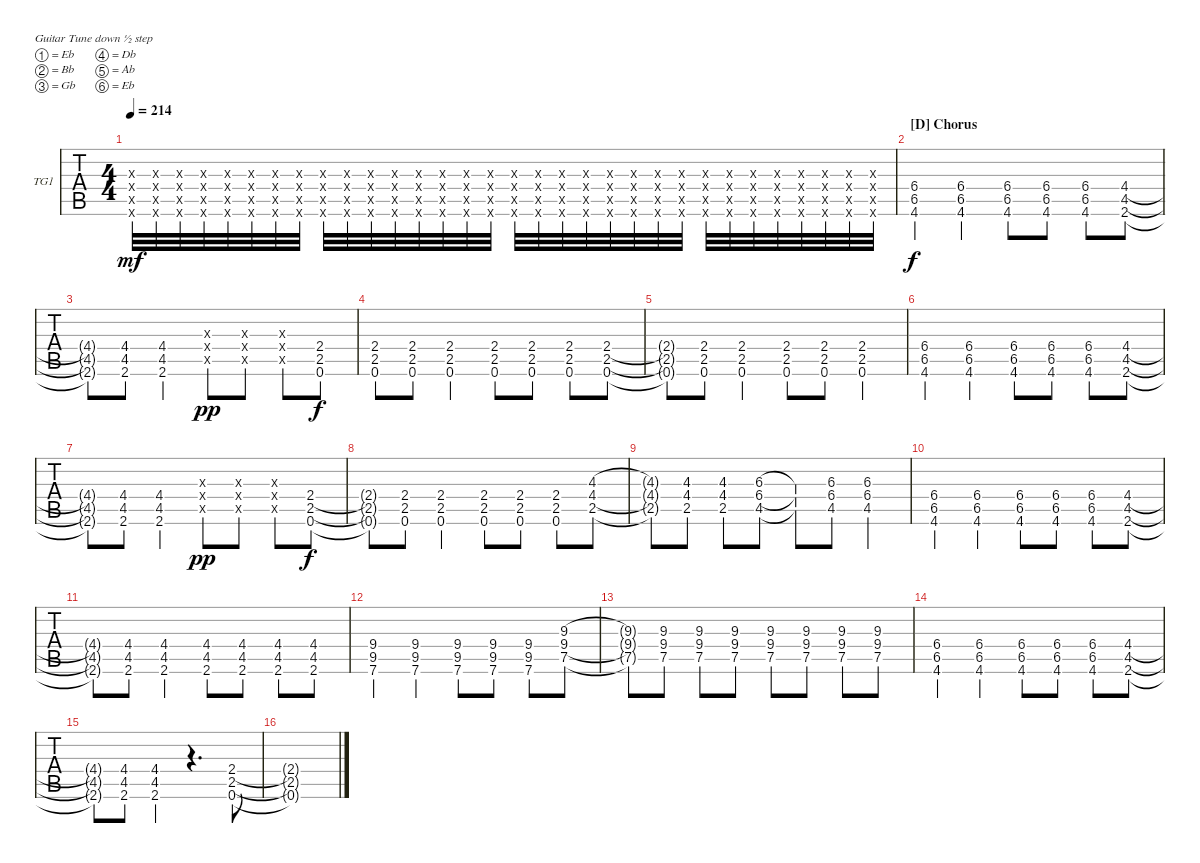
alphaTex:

\defaultSystemsLayout 4
\bracketExtendMode groupsimilarinstruments
\firstSystemTrackNameOrientation horizontal
\otherSystemsTrackNameOrientation horizontal
\track ("Tim - Guitar One" "TG1") {instrument distortionguitar}
\staff {tabs}
\tuning (Eb4 Bb3 Gb3 Db3 Ab2 Eb2)
\ts (4 4)
\tempo 214
\clef g2
\ks c
(36.6{x} 36.5{x} 36.4{x} 36.3{x}).32{dy mf} (36.6{x} 36.5{x} 36.4{x} 36.3{x}).32 (35.6{x} 35.5{x} 35.4{x} 35.3{x}).32 (35.6{x} 35.5{x} 35.4{x} 35.3{x}).32 (34.3{x} 34.4{x} 34.5{x} 34.6{x}).32 (34.3{x} 34.4{x} 34.5{x} 34.6{x}).32 (33.6{x} 33.5{x} 33.4{x} 33.3{x}).32 (33.6{x} 33.5{x} 33.4{x} 33.3{x}).32 (32.3{x} 32.4{x} 32.5{x} 32.6{x}).32 (32.3{x} 32.4{x} 32.5{x} 32.6{x}).32 (31.6{x} 31.5{x} 31.4{x} 31.3{x}).32 (31.6{x} 31.5{x} 31.4{x} 31.3{x}).32 (30.6{x} 30.3{x} 30.4{x} 30.5{x}).32 (30.6{x} 30.3{x} 30.4{x} 30.5{x}).32 (29.6{x} 29.5{x} 29.4{x} 29.3{x}).32 (29.6{x} 29.5{x} 29.4{x} 29.3{x}).32 (28.6{x} 28.3{x} 28.4{x} 28.5{x}).32 (28.6{x} 28.3{x} 28.4{x} 28.5{x}).32 (27.6{x} 27.5{x} 27.4{x} 27.3{x}).32 (27.6{x} 27.5{x} 27.4{x} 27.3{x}).32 (26.6{x} 26.3{x} 26.4{x} 26.5{x}).32 (26.6{x} 26.3{x} 26.4{x} 26.5{x}).32 (25.6{x} 25.5{x} 25.4{x} 25.3{x}).32 (25.6{x} 25.5{x} 25.4{x} 25.3{x}).32 (24.6{x} 24.3{x} 24.4{x} 24.5{x}).32 (24.6{x} 24.3{x} 24.4{x} 24.5{x}).32 (23.6{x} 23.5{x} 23.4{x} 23.3{x}).32 (23.6{x} 23.5{x} 23.4{x} 23.3{x}).32 (22.6{x} 22.3{x} 22.4{x} 22.5{x}).32 (22.6{x} 22.3{x} 22.4{x} 22.5{x}).32 (21.6{x} 2.5{x} 21.4{x} 21.3{x}).32 (21.6{x} 2.5{x} 21.4{x} 21.3{x}).32 |
\section ("D" "Chorus")
(4.6 6.5 6.4).4{dy f} (6.4 6.5 4.6).4 (4.6 6.4 6.5).8 (4.6 6.5 6.4).8 (4.6 6.5 6.4).8 (2.6 4.5 4.4).8 |
(2.6{t} 4.5{t} 4.4{t}).8 (4.4 4.5 2.6).8 (2.6 4.5 4.4).4 (4.5{x} 6.4{x} 6.3{x}).8{dy pp} (4.5{x} 6.4{x} 6.3{x}).8 (4.5{x} 6.4{x} 6.3{x}).8 (0.6 2.5 2.4).8{dy f} |
(0.6 2.5 2.4).8 (0.6 2.4 2.5).8 (0.6 2.5 2.4).4 (0.6 2.4 2.5).8 (0.6 2.5 2.4).8 (0.6 2.4 2.5).8 (0.6 2.4 2.5).8 |
(0.6{t} 2.5{t} 2.4{t}).8 (0.6 2.5 2.4).8 (0.6 2.4 2.5).4 (0.6 2.5 2.4).8 (0.6 2.4 2.5).8 (0.6 2.5 2.4).4 |
(4.6 6.5 6.4).4 (6.4 6.5 4.6).4 (4.6 6.4 6.5).8 (4.6 6.5 6.4).8 (4.6 6.5 6.4).8 (2.6 4.5 4.4).8 |
(2.6{t} 4.5{t} 4.4{t}).8 (4.4 4.5 2.6).8 (2.6 4.5 4.4).4 (4.5{x} 6.4{x} 6.3{x}).8{dy pp} (4.5{x} 6.4{x} 6.3{x}).8 (4.5{x} 6.4{x} 6.3{x}).8 (0.6 2.5 2.4).8{dy f} |
(0.6{t} 2.5{t} 2.4{t}).8 (0.6 2.4 2.5).8 (0.6 2.5 2.4).4 (0.6 2.4 2.5).8 (0.6 2.5 2.4).8 (2.4 2.5 0.6).8 (4.4 2.5 4.3).8 |
(2.5{t} 4.4{t} 4.3{t}).8 (2.5 4.4 4.3).8 (4.4 2.5 4.3).8 (4.5 6.4 6.3).8 (6.3{t} 6.4{t} 4.5{t}).8 (4.5 6.4 6.3).8 (6.3 6.4 4.5).4 |
(4.6 6.5 6.4).4 (4.6 6.5 6.4).4 (6.4 6.5 4.6).8 (6.5 6.4 4.6).8 (6.4 6.5 4.6).8 (2.6 4.5 4.4).8 |
(4.4{t} 4.5{t} 2.6{t}).8 (2.6 4.5 4.4).8 (2.6 4.5 4.4).4 (4.4 4.5 2.6).8 (4.4 4.5 2.6).8 (4.4 4.5 2.6).8 (4.4 4.5 2.6).8 |
(7.6 9.5 9.4).4 (9.4 9.5 7.6).4 (7.6 9.5 9.4).8 (9.4 9.5 7.6).8 (9.5 9.4 7.6).8 (9.4 9.3 7.5).8 |
(7.5{t} 9.4{t} 9.3{t}).8 (9.3 9.4 7.5).8 (9.3 9.4 7.5).8 (9.3 9.4 7.5).8 (9.3 9.4 7.5).8 (9.3 9.4 7.5).8 (9.3 9.4 7.5).8 (9.3 9.4 7.5).8 |
(4.6 6.5 6.4).4 (6.4 6.5 4.6).4 (4.6 6.4 6.5).8 (4.6 6.5 6.4).8 (4.6 6.5 6.4).8 (2.6 4.5 4.4).8 |
(2.6{t} 4.5{t} 4.4{t}).8 (4.4 4.5 2.6).8 (2.6 4.5 4.4).4 r.4{d} (0.6 2.5 2.4).8 |
(2.4{t} 2.5{t} 0.6{t}).1
